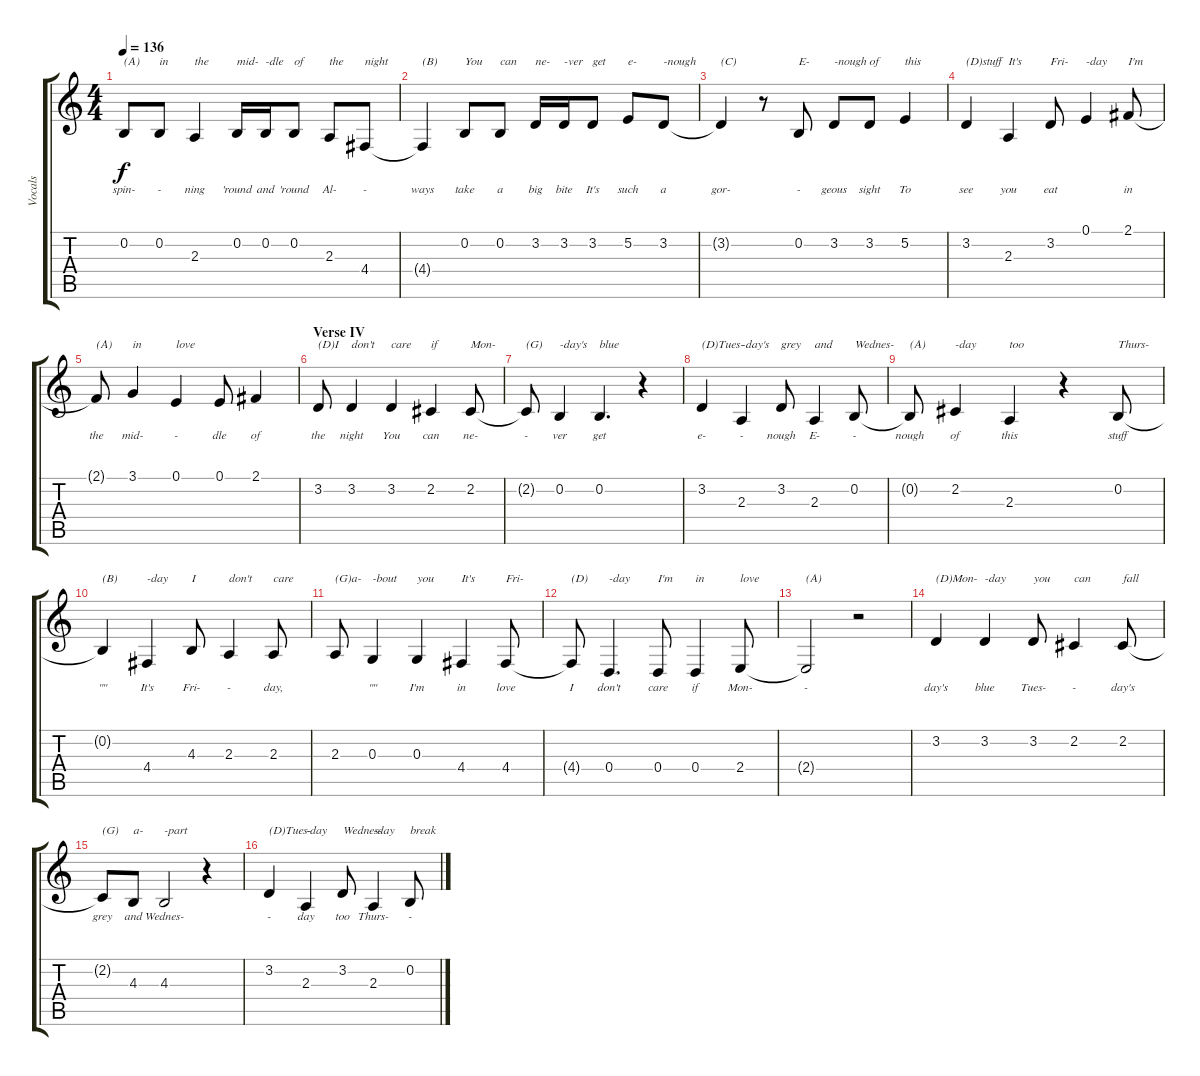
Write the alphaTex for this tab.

\track ("Vocals" "Vocals") {instrument oboe}
\staff {score tabs}
\tuning (E4 B3 G3 D3 A2 E2) {hide}
\ts (4 4)
\tempo 136
\clef g2
\ks c
0.2{t}.8{txt "(A)" lyrics (0 "spin-") lyrics (1 "") lyrics (2 "") lyrics (3 "") lyrics (4 "") dy f} 0.2.8{txt "in" lyrics (0 "-") lyrics (1 "") lyrics (2 "") lyrics (3 "") lyrics (4 "")} 2.3.4{txt "the" lyrics (0 "ning") lyrics (1 "") lyrics (2 "") lyrics (3 "") lyrics (4 "")} 0.2.16{txt "mid-" lyrics (0 "'round") lyrics (1 "") lyrics (2 "") lyrics (3 "") lyrics (4 "")} 0.2.16{txt "-dle" lyrics (0 "and") lyrics (1 "") lyrics (2 "") lyrics (3 "") lyrics (4 "")} 0.2.8{txt "of" lyrics (0 "'round") lyrics (1 "") lyrics (2 "") lyrics (3 "") lyrics (4 "")} 2.3.8{txt "the" lyrics (0 "Al-") lyrics (1 "") lyrics (2 "") lyrics (3 "") lyrics (4 "")} 4.4.8{txt "night" lyrics (0 "-") lyrics (1 "") lyrics (2 "") lyrics (3 "") lyrics (4 "")} |
4.4{t}.4{txt "(B)" lyrics (0 "ways") lyrics (1 "") lyrics (2 "") lyrics (3 "") lyrics (4 "")} 0.2.8{txt "You" lyrics (0 "take") lyrics (1 "") lyrics (2 "") lyrics (3 "") lyrics (4 "")} 0.2.8{txt "can" lyrics (0 "a") lyrics (1 "") lyrics (2 "") lyrics (3 "") lyrics (4 "")} 3.2.16{txt "ne-" lyrics (0 "big") lyrics (1 "") lyrics (2 "") lyrics (3 "") lyrics (4 "")} 3.2.16{txt "-ver" lyrics (0 "bite") lyrics (1 "") lyrics (2 "") lyrics (3 "") lyrics (4 "")} 3.2.8{txt "get" lyrics (0 "It's") lyrics (1 "") lyrics (2 "") lyrics (3 "") lyrics (4 "")} 5.2.8{txt "e-" lyrics (0 "such") lyrics (1 "") lyrics (2 "") lyrics (3 "") lyrics (4 "")} 3.2.8{txt "-nough" lyrics (0 "a") lyrics (1 "") lyrics (2 "") lyrics (3 "") lyrics (4 "")} |
3.2{t}.4{txt "(C)" lyrics (0 "gor-") lyrics (1 "") lyrics (2 "") lyrics (3 "") lyrics (4 "")} r.8 0.2.8{txt "E-" lyrics (0 "-") lyrics (1 "") lyrics (2 "") lyrics (3 "") lyrics (4 "")} 3.2.8{txt "-nough" lyrics (0 "geous") lyrics (1 "") lyrics (2 "") lyrics (3 "") lyrics (4 "")} 3.2.8{txt "of" lyrics (0 "sight") lyrics (1 "") lyrics (2 "") lyrics (3 "") lyrics (4 "")} 5.2.4{txt "this" lyrics (0 "To") lyrics (1 "") lyrics (2 "") lyrics (3 "") lyrics (4 "")} |
3.2.4{txt "(D)stuff" lyrics (0 "see") lyrics (1 "") lyrics (2 "") lyrics (3 "") lyrics (4 "")} 2.3.4{txt "It's" lyrics (0 "you") lyrics (1 "") lyrics (2 "") lyrics (3 "") lyrics (4 "")} 3.2.8{txt "Fri-" lyrics (0 "eat") lyrics (1 "") lyrics (2 "") lyrics (3 "") lyrics (4 "")} 0.1.4{txt "-day" lyrics (0 "") lyrics (1 "") lyrics (2 "") lyrics (3 "") lyrics (4 "")} 2.1.8{txt "I'm" lyrics (0 "in") lyrics (1 "") lyrics (2 "") lyrics (3 "") lyrics (4 "")} |
2.1{t}.8{txt "(A)" lyrics (0 "the") lyrics (1 "") lyrics (2 "") lyrics (3 "") lyrics (4 "")} 3.1.4{txt "in" lyrics (0 "mid-") lyrics (1 "") lyrics (2 "") lyrics (3 "") lyrics (4 "")} 0.1.4{txt "love" lyrics (0 "-") lyrics (1 "") lyrics (2 "") lyrics (3 "") lyrics (4 "")} 0.1.8{lyrics (0 "dle") lyrics (1 "") lyrics (2 "") lyrics (3 "") lyrics (4 "")} 2.1.4{lyrics (0 "of") lyrics (1 "") lyrics (2 "") lyrics (3 "") lyrics (4 "")} |
\section ("" "Verse IV")
3.2.8{txt "(D)I" lyrics (0 "the") lyrics (1 "") lyrics (2 "") lyrics (3 "") lyrics (4 "")} 3.2.4{txt "don't" lyrics (0 "night") lyrics (1 "") lyrics (2 "") lyrics (3 "") lyrics (4 "")} 3.2.4{txt "care" lyrics (0 "You") lyrics (1 "") lyrics (2 "") lyrics (3 "") lyrics (4 "")} 2.2.4{txt "if" lyrics (0 "can") lyrics (1 "") lyrics (2 "") lyrics (3 "") lyrics (4 "")} 2.2.8{txt "Mon-" lyrics (0 "ne-") lyrics (1 "") lyrics (2 "") lyrics (3 "") lyrics (4 "")} |
2.2{t}.8{txt "(G)" lyrics (0 "-") lyrics (1 "") lyrics (2 "") lyrics (3 "") lyrics (4 "")} 0.2.4{txt "-day's" lyrics (0 "ver") lyrics (1 "") lyrics (2 "") lyrics (3 "") lyrics (4 "")} 0.2.4{d txt "blue" lyrics (0 "get") lyrics (1 "") lyrics (2 "") lyrics (3 "") lyrics (4 "")} r.4 |
3.2.4{txt "(D)Tues-" lyrics (0 "e-") lyrics (1 "") lyrics (2 "") lyrics (3 "") lyrics (4 "")} 2.3.4{txt "-day's" lyrics (0 "-") lyrics (1 "") lyrics (2 "") lyrics (3 "") lyrics (4 "")} 3.2.8{txt "grey" lyrics (0 "nough") lyrics (1 "") lyrics (2 "") lyrics (3 "") lyrics (4 "")} 2.3.4{txt "and" lyrics (0 "E-") lyrics (1 "") lyrics (2 "") lyrics (3 "") lyrics (4 "")} 0.2.8{txt "Wednes-" lyrics (0 "-") lyrics (1 "") lyrics (2 "") lyrics (3 "") lyrics (4 "")} |
0.2{t}.8{txt "(A)" lyrics (0 "nough") lyrics (1 "") lyrics (2 "") lyrics (3 "") lyrics (4 "")} 2.2.4{txt "-day" lyrics (0 "of") lyrics (1 "") lyrics (2 "") lyrics (3 "") lyrics (4 "")} 2.3.4{txt "too" lyrics (0 "this") lyrics (1 "") lyrics (2 "") lyrics (3 "") lyrics (4 "")} r.4 0.2.8{txt "Thurs-" lyrics (0 "stuff") lyrics (1 "") lyrics (2 "") lyrics (3 "") lyrics (4 "")} |
0.2{t}.4{txt "(B)" lyrics (0 "\"\"") lyrics (1 "") lyrics (2 "") lyrics (3 "") lyrics (4 "")} 4.4.4{txt "-day" lyrics (0 "It's") lyrics (1 "") lyrics (2 "") lyrics (3 "") lyrics (4 "")} 4.3.8{txt "I" lyrics (0 "Fri-") lyrics (1 "") lyrics (2 "") lyrics (3 "") lyrics (4 "")} 2.3.4{txt "don't" lyrics (0 "-") lyrics (1 "") lyrics (2 "") lyrics (3 "") lyrics (4 "")} 2.3.8{txt "care" lyrics (0 "day,") lyrics (1 "") lyrics (2 "") lyrics (3 "") lyrics (4 "")} |
2.3.8{txt "(G)a-" lyrics (0 "") lyrics (1 "") lyrics (2 "") lyrics (3 "") lyrics (4 "")} 0.3.4{txt "-bout" lyrics (0 "\"\"") lyrics (1 "") lyrics (2 "") lyrics (3 "") lyrics (4 "")} 0.3.4{txt "you" lyrics (0 "I'm") lyrics (1 "") lyrics (2 "") lyrics (3 "") lyrics (4 "")} 4.4.4{txt "It's" lyrics (0 "in") lyrics (1 "") lyrics (2 "") lyrics (3 "") lyrics (4 "")} 4.4.8{txt "Fri-" lyrics (0 "love") lyrics (1 "") lyrics (2 "") lyrics (3 "") lyrics (4 "")} |
4.4{t}.8{txt "(D)" lyrics (0 "I") lyrics (1 "") lyrics (2 "") lyrics (3 "") lyrics (4 "")} 0.4.4{d txt "-day" lyrics (0 "don't") lyrics (1 "") lyrics (2 "") lyrics (3 "") lyrics (4 "")} 0.4.8{txt "I'm" lyrics (0 "care") lyrics (1 "") lyrics (2 "") lyrics (3 "") lyrics (4 "")} 0.4.4{txt "in" lyrics (0 "if") lyrics (1 "") lyrics (2 "") lyrics (3 "") lyrics (4 "")} 2.4.8{txt "love" lyrics (0 "Mon-") lyrics (1 "") lyrics (2 "") lyrics (3 "") lyrics (4 "")} |
2.4{t}.2{txt "(A)" lyrics (0 "-") lyrics (1 "") lyrics (2 "") lyrics (3 "") lyrics (4 "")} r.2 |
3.2.4{txt "(D)Mon-" lyrics (0 "day's") lyrics (1 "") lyrics (2 "") lyrics (3 "") lyrics (4 "")} 3.2.4{txt "-day" lyrics (0 "blue") lyrics (1 "") lyrics (2 "") lyrics (3 "") lyrics (4 "")} 3.2.8{txt "you" lyrics (0 "Tues-") lyrics (1 "") lyrics (2 "") lyrics (3 "") lyrics (4 "")} 2.2.4{txt "can" lyrics (0 "-") lyrics (1 "") lyrics (2 "") lyrics (3 "") lyrics (4 "")} 2.2.8{txt "fall" lyrics (0 "day's") lyrics (1 "") lyrics (2 "") lyrics (3 "") lyrics (4 "")} |
2.2{t}.8{txt "(G)" lyrics (0 "grey") lyrics (1 "") lyrics (2 "") lyrics (3 "") lyrics (4 "")} 4.3.8{txt "a-" lyrics (0 "and") lyrics (1 "") lyrics (2 "") lyrics (3 "") lyrics (4 "")} 4.3.2{txt "-part" lyrics (0 "Wednes-") lyrics (1 "") lyrics (2 "") lyrics (3 "") lyrics (4 "")} r.4 |
3.2.4{txt "(D)Tues-" lyrics (0 "-") lyrics (1 "") lyrics (2 "") lyrics (3 "") lyrics (4 "")} 2.3.4{txt "-day" lyrics (0 "day") lyrics (1 "") lyrics (2 "") lyrics (3 "") lyrics (4 "")} 3.2.8{txt "Wednes-" lyrics (0 "too") lyrics (1 "") lyrics (2 "") lyrics (3 "") lyrics (4 "")} 2.3.4{txt "-day" lyrics (0 "Thurs-") lyrics (1 "") lyrics (2 "") lyrics (3 "") lyrics (4 "")} 0.2.8{txt "break" lyrics (0 "-") lyrics (1 "") lyrics (2 "") lyrics (3 "") lyrics (4 "")}
